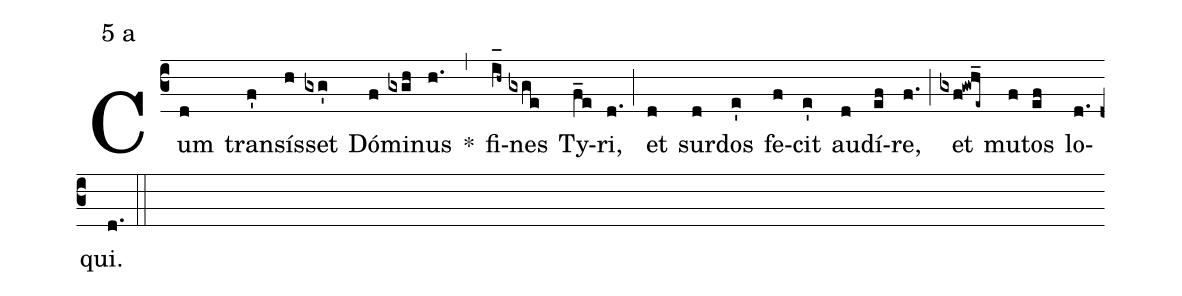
mode:5 a;
%%
(c3) Cum(d) trans(f')ís(h)set(gxg') Dó(f)mi(gxgh)nus(h.) *(,) fi(i_[oh:h]h~)nes(gxge) Ty(f_e)ri,(d.) (;) et(d) sur(d)dos(e') fe(f)cit(e') au(d)dí(ef)re,(f.) (;) et(gxf!gwh_e~) mu(f)tos(ef) lo(d.)qui.(d.) (::)
